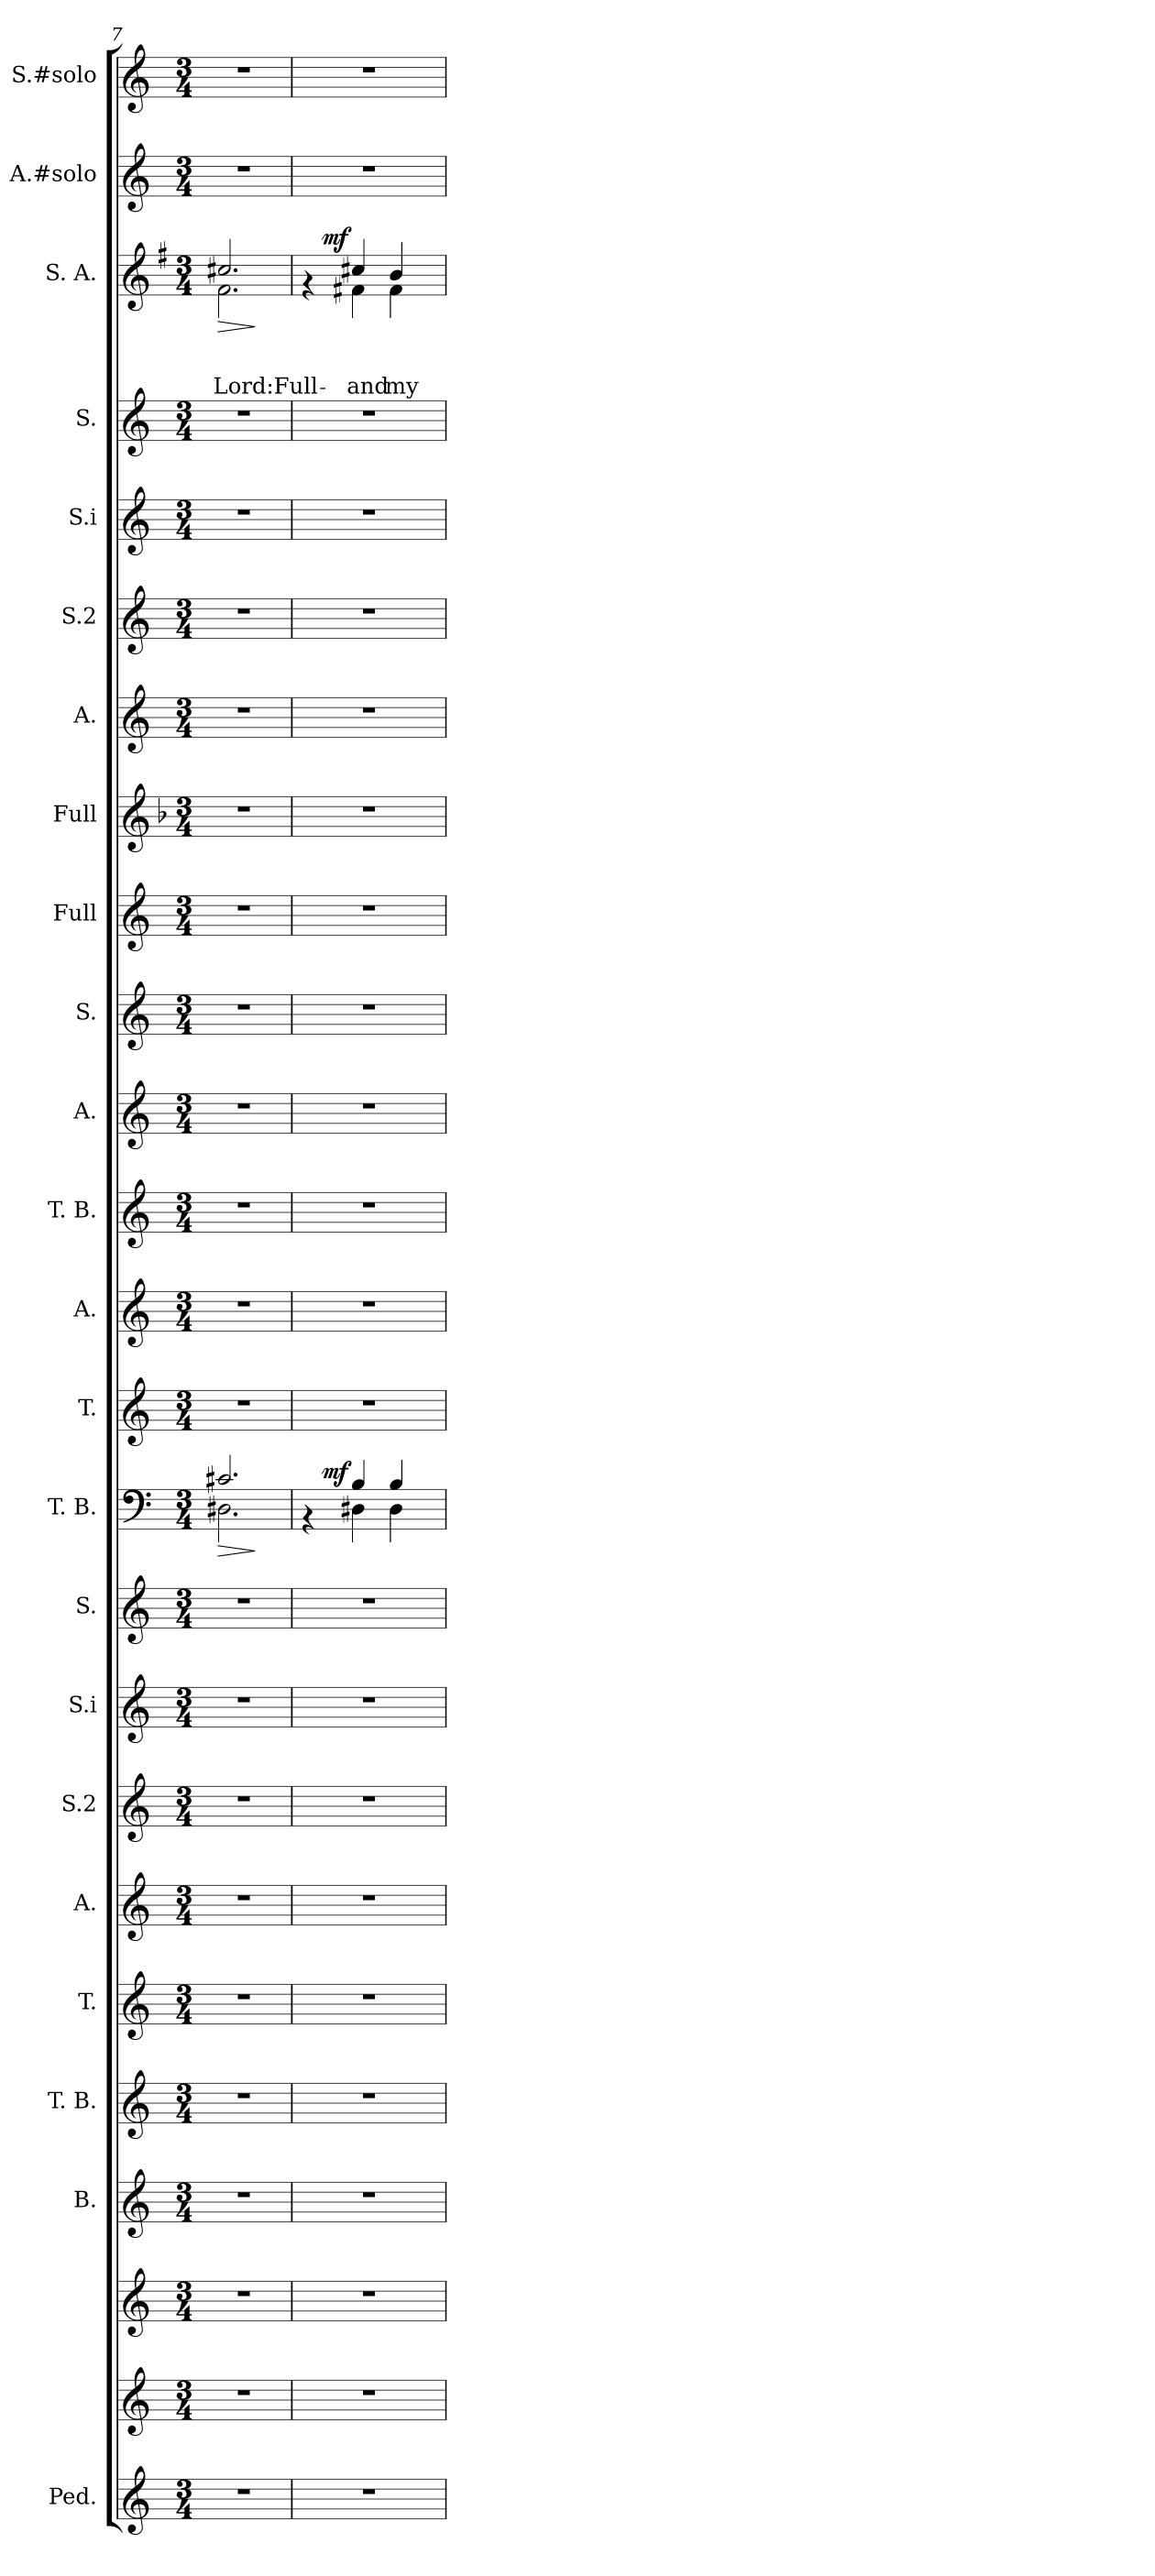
**kern	**kern	**kern	**kern	**kern	**kern	**kern	**kern	**kern	**kern	**kern	**dynam	**kern	**kern	**kern	**kern	**kern	**kern	**kern	**kern	**kern	**kern	**kern	**kern	**text	**text	**text	**dynam	**kern	**kern
*part25	*part24	*part23	*part22	*part21	*part20	*part19	*part18	*part17	*part16	*part15	*part15	*part14	*part13	*part12	*part11	*part10	*part9	*part8	*part7	*part6	*part5	*part4	*part3	*part3	*part3	*part3	*part3	*part2	*part1
*staff25	*staff24	*staff23	*staff22	*staff21	*staff20	*staff19	*staff18	*staff17	*staff16	*staff15	*staff15	*staff14	*staff13	*staff12	*staff11	*staff10	*staff9	*staff8	*staff7	*staff6	*staff5	*staff4	*staff3	*staff3	*staff3	*staff3	*staff3	*staff2	*staff1
*I"Ped.	*	*	*I"B.	*I"T. B.	*I"T.	*I"A.	*I"S.2	*I"S.i	*I"S.	*I"T. B.	*	*I"T.	*I"A.	*I"T. B.	*I"A.	*I"S.	*I"Full	*I"Full	*I"A.	*I"S.2	*I"S.i	*I"S.	*I"S. A.	*	*	*	*	*I"A.#solo	*I"S.#solo
*I'Ped.	*	*	*	*I'T. B.	*I'T.	*I'A.	*I'S.2	*I'S.i	*I'S.	*I'T. B.	*	*I'T.	*	*I'T. B.	*I'A.	*I'S.	*	*	*I'A.	*I'S.2	*I'S.i	*I'S.	*I'S. A.	*	*	*	*	*I'A.#solo	*I'S.#solo
!!LO:LB:g=z
*clefG2	*clefG2	*clefG2	*clefG2	*clefG2	*clefG2	*clefG2	*clefG2	*clefG2	*clefG2	*clefF4	*	*clefG2	*clefG2	*clefG2	*clefG2	*clefG2	*clefG2	*clefG2	*clefG2	*clefG2	*clefG2	*clefG2	*clefG2	*	*	*	*	*clefG2	*clefG2
*	*	*	*	*	*	*	*	*	*	*	*	*	*	*	*	*	*	*ITrd3c5	*	*	*	*	*	*	*	*	*	*	*
*k[]	*k[]	*k[]	*k[]	*k[]	*k[]	*k[]	*k[]	*k[]	*k[]	*k[]	*	*k[]	*k[]	*k[]	*k[]	*k[]	*k[]	*k[]	*k[]	*k[]	*k[]	*k[]	*k[f#]	*	*	*	*	*k[]	*k[]
*C:	*C:	*C:	*C:	*C:	*C:	*C:	*C:	*C:	*C:	*C:	*	*C:	*C:	*C:	*C:	*C:	*C:	*C:	*C:	*C:	*C:	*C:	*G:	*	*	*	*	*C:	*C:
*M3/4	*M3/4	*M3/4	*M3/4	*M3/4	*M3/4	*M3/4	*M3/4	*M3/4	*M3/4	*M3/4	*	*M3/4	*M3/4	*M3/4	*M3/4	*M3/4	*M3/4	*M3/4	*M3/4	*M3/4	*M3/4	*M3/4	*M3/4	*	*	*	*	*M3/4	*M3/4
=7	=7	=7	=7	=7	=7	=7	=7	=7	=7	=7	=7	=7	=7	=7	=7	=7	=7	=7	=7	=7	=7	=7	=7	=7	=7	=7	=7	=7	=7
!	!	!	!	!	!	!	!	!	!	!	!LO:HP:b	!	!	!	!	!	!	!	!	!	!	!	!	!	!	!LO:LY:b	!LO:HP:b	!	!
*	*	*	*	*	*	*	*	*	*	*^	*	*	*	*	*	*	*	*	*	*	*	*	*^	*	*	*	*	*	*
2.r	2.r	2.r	2.r	2.r	2.r	2.r	2.r	2.r	2.r	2.c#X/	2.D#X\	>	2.r	2.r	2.r	2.r	2.r	2.r	2.r	2.r	2.r	2.r	2.r	2.cc#X/	2.f#\	.	.	Lord:Full-	>	2.r	2.r
*	*	*	*	*	*	*	*	*	*	*v	*v	*	*	*	*	*	*	*	*	*	*	*	*	*v	*v	*	*	*	*	*	*
.	.	.	.	.	.	.	.	.	.	.	]	.	.	.	.	.	.	.	.	.	.	.	.	.	.	.	]	.	.
=8	=8	=8	=8	=8	=8	=8	=8	=8	=8	=8	=8	=8	=8	=8	=8	=8	=8	=8	=8	=8	=8	=8	=8	=8	=8	=8	=8	=8	=8
*	*	*	*	*	*	*	*	*	*	*^	*	*	*	*	*	*	*	*	*	*	*	*	*^	*	*	*	*	*	*
*	*	*	*	*	*	*	*	*	*	*	*^	*	*	*	*	*	*	*	*	*	*	*	*	*	*^	*	*	*	*	*	*
2.r	2.r	2.r	2.r	2.r	2.r	2.r	2.r	2.r	2.r	4rAA	4ryy	16.ryy	.	2.r	2.r	2.r	2.r	2.r	2.r	2.r	2.r	2.r	2.r	2.r	4rf	4ryy	16.ryy	.	.	.	.	2.r	2.r
!	!	!	!	!	!	!	!	!	!	!	!	!	!LO:DY:a	!	!	!	!	!	!	!	!	!	!	!	!	!	!	!	!	!	!LO:DY:a	!	!
.	.	.	.	.	.	.	.	.	.	.	.	2ryy	mf	.	.	.	.	.	.	.	.	.	.	.	.	.	2ryy	.	.	.	mf	.	.
!	!	!	!	!	!	!	!	!	!	!	!	!	!	!	!	!	!	!	!	!	!	!	!	!	!	!	!	!	!	!LO:LY:b	!	!	!
.	.	.	.	.	.	.	.	.	.	4B/	4D#X\	.	.	.	.	.	.	.	.	.	.	.	.	.	4cc#X/	4f#X\	.	.	.	-and	.	.	.
!	!	!	!	!	!	!	!	!	!	!	!	!	!	!	!	!	!	!	!	!	!	!	!	!	!	!	!	!	!	!LO:LY:b	!	!	!
.	.	.	.	.	.	.	.	.	.	4B/	4D#\	.	.	.	.	.	.	.	.	.	.	.	.	.	4b/	4f#\	.	.	.	my	.	.	.
.	.	.	.	.	.	.	.	.	.	.	.	8ryy	.	.	.	.	.	.	.	.	.	.	.	.	.	.	8ryy	.	.	.	.	.	.
.	.	.	.	.	.	.	.	.	.	.	.	32ryy	.	.	.	.	.	.	.	.	.	.	.	.	.	.	32ryy	.	.	.	.	.	.
*	*	*	*	*	*	*	*	*	*	*v	*v	*v	*	*	*	*	*	*	*	*	*	*	*	*	*v	*v	*v	*	*	*	*	*	*
=	=	=	=	=	=	=	=	=	=	=	=	=	=	=	=	=	=	=	=	=	=	=	=	=	=	=	=	=	=
*-	*-	*-	*-	*-	*-	*-	*-	*-	*-	*-	*-	*-	*-	*-	*-	*-	*-	*-	*-	*-	*-	*-	*-	*-	*-	*-	*-	*-	*-
